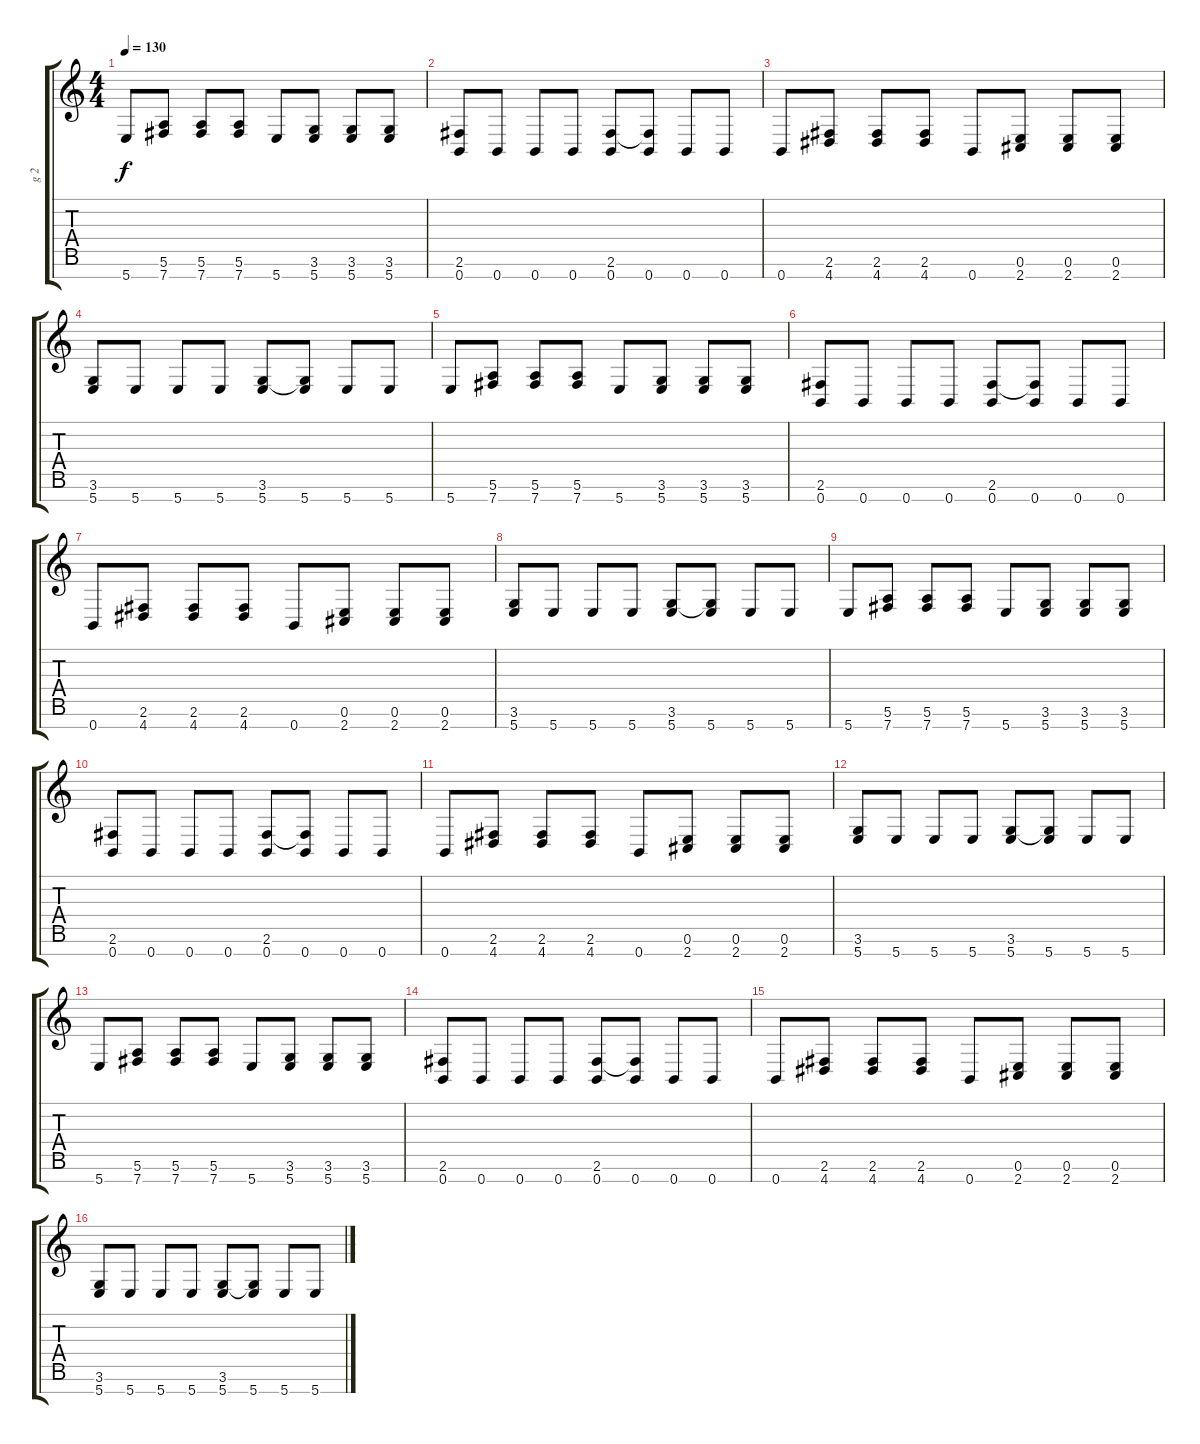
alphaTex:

\track ("g 2" "g 2") {instrument distortionguitar}
\staff {score tabs}
\tuning (E4 B3 G3 D3 A2 E2 B1) {hide}
\ts (4 4)
\tempo 130
\clef g2
\ks c
5.7.8{dy f} (5.6 7.7).8 (5.6 7.7).8 (5.6 7.7).8 5.7.8 (3.6 5.7).8 (3.6 5.7).8 (3.6 5.7).8 |
(2.6 0.7).8{balance 16} 0.7.8 0.7.8 0.7.8 (2.6 0.7).8 (2.6{t} 0.7).8 0.7.8 0.7.8 |
0.7.8 (2.6 4.7).8 (2.6 4.7).8 (2.6 4.7).8 0.7.8 (0.6 2.7).8 (0.6 2.7).8 (0.6 2.7).8 |
(3.6 5.7).8 5.7.8 5.7.8 5.7.8 (3.6 5.7).8 (3.6{t} 5.7).8 5.7.8 5.7.8 |
5.7.8 (5.6 7.7).8 (5.6 7.7).8 (5.6 7.7).8 5.7.8 (3.6 5.7).8 (3.6 5.7).8 (3.6 5.7).8 |
(2.6 0.7).8 0.7.8 0.7.8 0.7.8 (2.6 0.7).8 (2.6{t} 0.7).8 0.7.8 0.7.8 |
0.7.8 (2.6 4.7).8 (2.6 4.7).8 (2.6 4.7).8 0.7.8 (0.6 2.7).8 (0.6 2.7).8 (0.6 2.7).8 |
(3.6 5.7).8 5.7.8 5.7.8 5.7.8 (3.6 5.7).8 (3.6{t} 5.7).8 5.7.8 5.7.8 |
5.7.8 (5.6 7.7).8 (5.6 7.7).8 (5.6 7.7).8 5.7.8 (3.6 5.7).8 (3.6 5.7).8 (3.6 5.7).8 |
(2.6 0.7).8 0.7.8 0.7.8 0.7.8 (2.6 0.7).8 (2.6{t} 0.7).8 0.7.8 0.7.8 |
0.7.8 (2.6 4.7).8 (2.6 4.7).8 (2.6 4.7).8 0.7.8 (0.6 2.7).8 (0.6 2.7).8 (0.6 2.7).8 |
(3.6 5.7).8 5.7.8 5.7.8 5.7.8 (3.6 5.7).8 (3.6{t} 5.7).8 5.7.8 5.7.8 |
5.7.8 (5.6 7.7).8 (5.6 7.7).8 (5.6 7.7).8 5.7.8 (3.6 5.7).8 (3.6 5.7).8 (3.6 5.7).8 |
(2.6 0.7).8 0.7.8 0.7.8 0.7.8 (2.6 0.7).8 (2.6{t} 0.7).8 0.7.8 0.7.8 |
0.7.8 (2.6 4.7).8 (2.6 4.7).8 (2.6 4.7).8 0.7.8 (0.6 2.7).8 (0.6 2.7).8 (0.6 2.7).8 |
(3.6 5.7).8 5.7.8 5.7.8 5.7.8 (3.6 5.7).8 (3.6{t} 5.7).8 5.7.8 5.7.8
